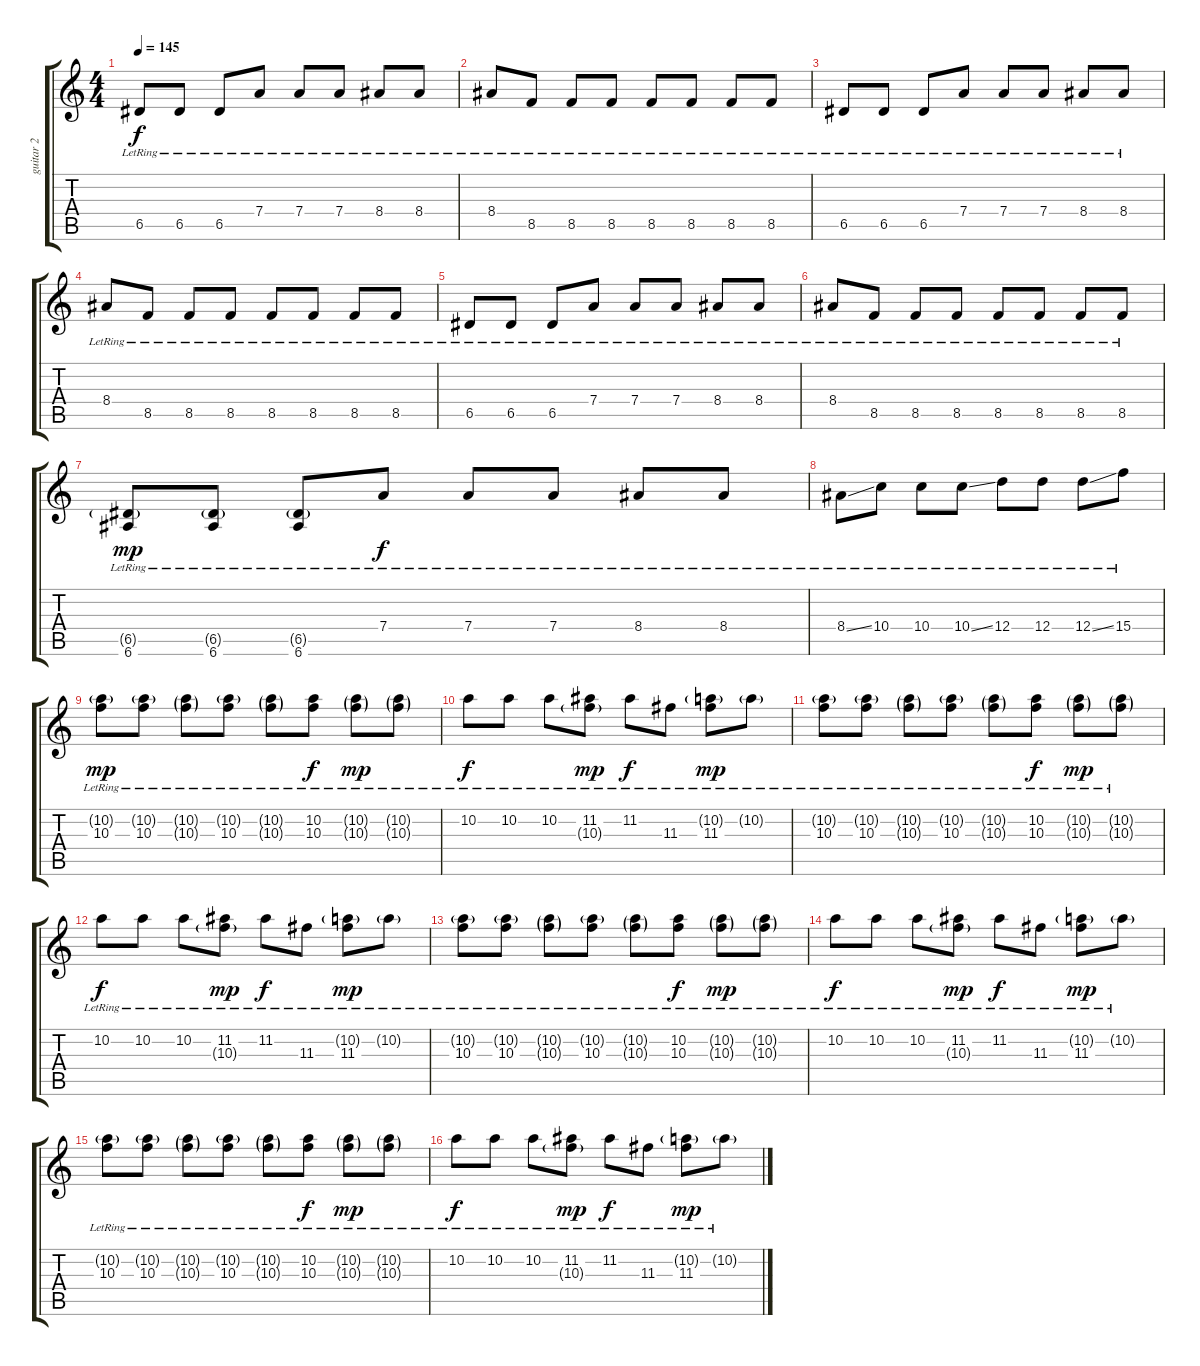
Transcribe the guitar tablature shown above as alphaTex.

\track ("guitar 2" "guitar 2") {instrument overdrivenguitar}
\staff {score tabs}
\tuning (E4 B3 G3 D3 A2 E2) {hide}
\ts (4 4)
\tempo 145
\clef g2
\ks c
6.5{lr}.8{dy f} 6.5{lr}.8 6.5{lr}.8 7.4{lr}.8 7.4{lr}.8 7.4{lr}.8 8.4{lr}.8 8.4{lr}.8 |
8.4{lr}.8 8.5{lr}.8 8.5{lr}.8 8.5{lr}.8 8.5{lr}.8 8.5{lr}.8 8.5{lr}.8 8.5{lr}.8 |
6.5{lr}.8 6.5{lr}.8 6.5{lr}.8 7.4{lr}.8 7.4{lr}.8 7.4{lr}.8 8.4{lr}.8 8.4{lr}.8 |
8.4{lr}.8 8.5{lr}.8 8.5{lr}.8 8.5{lr}.8 8.5{lr}.8 8.5{lr}.8 8.5{lr}.8 8.5{lr}.8 |
6.5{lr}.8 6.5{lr}.8 6.5{lr}.8 7.4{lr}.8 7.4{lr}.8 7.4{lr}.8 8.4{lr}.8 8.4{lr}.8 |
8.4{lr}.8 8.5{lr}.8 8.5{lr}.8 8.5{lr}.8 8.5{lr}.8 8.5{lr}.8 8.5{lr}.8 8.5{lr}.8 |
(6.5{g lr} 6.6).8{dy mp} (6.5{g lr} 6.6).8 (6.5{g lr} 6.6).8 7.4{lr}.8{dy f} 7.4{lr}.8 7.4{lr}.8 8.4{lr}.8 8.4{lr}.8 |
8.4{ss lr}.8 10.4{lr}.8 10.4{lr}.8 10.4{ss lr}.8 12.4{lr}.8 12.4{lr}.8 12.4{ss lr}.8 15.4{lr}.8 |
(10.2{g lr} 10.3{lr}).8{dy mp} (10.2{g lr} 10.3{lr}).8 (10.2{g lr} 10.3{g lr}).8 (10.2{g lr} 10.3{lr}).8 (10.2{g lr} 10.3{g lr}).8 (10.2{lr} 10.3{lr}).8{dy f} (10.2{g lr} 10.3{g lr}).8{dy mp} (10.2{g lr} 10.3{g lr}).8 |
10.2{lr}.8{dy f} 10.2{lr}.8 10.2{lr}.8 (11.2{lr} 10.3{g lr}).8{dy mp} 11.2{lr}.8{dy f} 11.3{lr}.8 (10.2{g lr} 11.3{lr}).8{dy mp} 10.2{g lr}.8 |
(10.2{g lr} 10.3{lr}).8 (10.2{g lr} 10.3{lr}).8 (10.2{g lr} 10.3{g lr}).8 (10.2{g lr} 10.3{lr}).8 (10.2{g lr} 10.3{g lr}).8 (10.2{lr} 10.3{lr}).8{dy f} (10.2{g lr} 10.3{g lr}).8{dy mp} (10.2{g lr} 10.3{g lr}).8 |
10.2{lr}.8{dy f} 10.2{lr}.8 10.2{lr}.8 (11.2{lr} 10.3{g lr}).8{dy mp} 11.2{lr}.8{dy f} 11.3{lr}.8 (10.2{g lr} 11.3{lr}).8{dy mp} 10.2{g lr}.8 |
(10.2{g lr} 10.3{lr}).8 (10.2{g lr} 10.3{lr}).8 (10.2{g lr} 10.3{g lr}).8 (10.2{g lr} 10.3{lr}).8 (10.2{g lr} 10.3{g lr}).8 (10.2{lr} 10.3{lr}).8{dy f} (10.2{g lr} 10.3{g lr}).8{dy mp} (10.2{g lr} 10.3{g lr}).8 |
10.2{lr}.8{dy f} 10.2{lr}.8 10.2{lr}.8 (11.2{lr} 10.3{g lr}).8{dy mp} 11.2{lr}.8{dy f} 11.3{lr}.8 (10.2{g lr} 11.3{lr}).8{dy mp} 10.2{g lr}.8 |
(10.2{g lr} 10.3{lr}).8 (10.2{g lr} 10.3{lr}).8 (10.2{g lr} 10.3{g lr}).8 (10.2{g lr} 10.3{lr}).8 (10.2{g lr} 10.3{g lr}).8 (10.2{lr} 10.3{lr}).8{dy f} (10.2{g lr} 10.3{g lr}).8{dy mp} (10.2{g lr} 10.3{g lr}).8 |
10.2{lr}.8{dy f} 10.2{lr}.8 10.2{lr}.8 (11.2{lr} 10.3{g lr}).8{dy mp} 11.2{lr}.8{dy f} 11.3{lr}.8 (10.2{g lr} 11.3{lr}).8{dy mp} 10.2{g lr}.8
